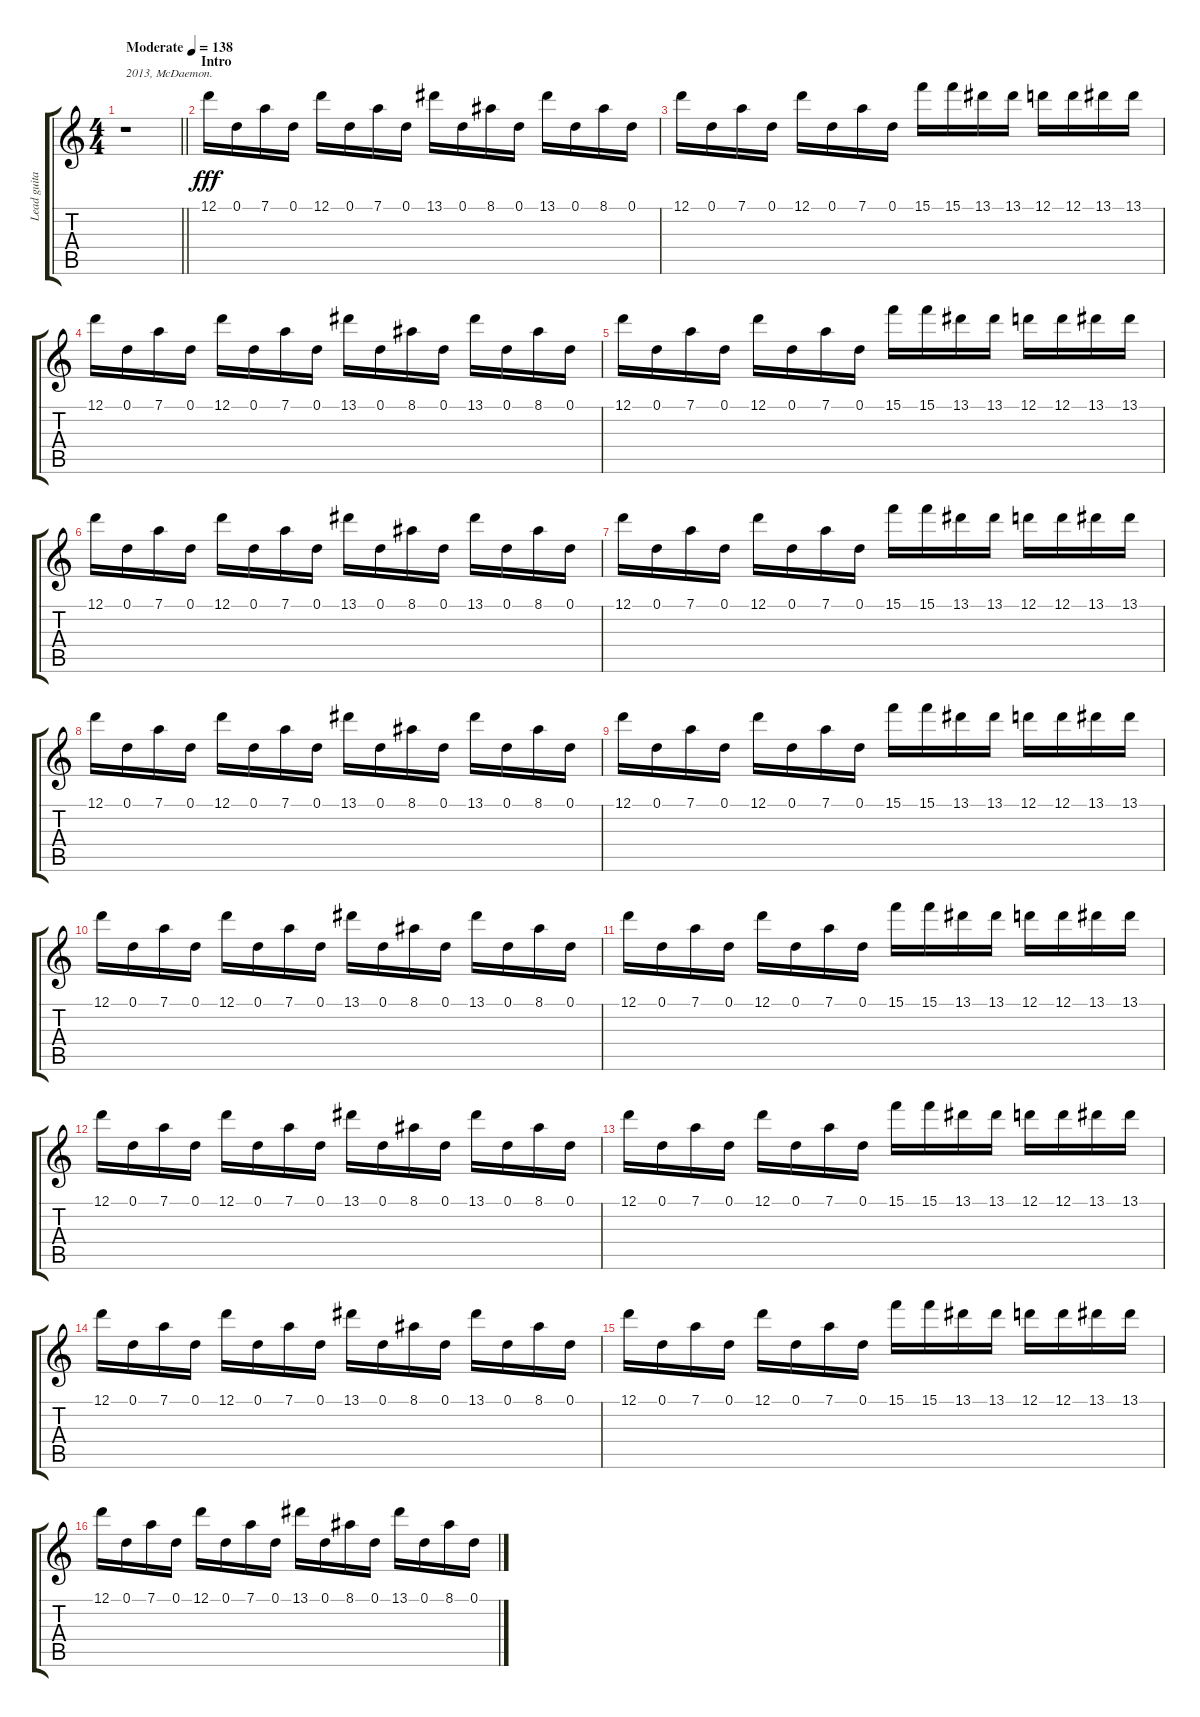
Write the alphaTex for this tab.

\track ("Lead guitar" "Lead guita") {instrument distortionguitar}
\staff {score tabs}
\tuning (D4 B3 G3 D3 A2 D2) {hide}
\ts (4 4)
\tempo (138 "Moderate")
\clef g2
\barLineRight lightlight
\ks c
r.1{txt "2013, McDaemon." dy fff instrument distortionguitar} |
\section ("" "Intro")
12.1.16 0.1.16 7.1.16 0.1.16 12.1.16 0.1.16 7.1.16 0.1.16 13.1.16 0.1.16 8.1.16 0.1.16 13.1.16 0.1.16 8.1.16 0.1.16 |
12.1.16 0.1.16 7.1.16 0.1.16 12.1.16 0.1.16 7.1.16 0.1.16 15.1.16 15.1.16 13.1.16 13.1.16 12.1.16 12.1.16 13.1.16 13.1.16 |
12.1.16 0.1.16 7.1.16 0.1.16 12.1.16 0.1.16 7.1.16 0.1.16 13.1.16 0.1.16 8.1.16 0.1.16 13.1.16 0.1.16 8.1.16 0.1.16 |
12.1.16 0.1.16 7.1.16 0.1.16 12.1.16 0.1.16 7.1.16 0.1.16 15.1.16 15.1.16 13.1.16 13.1.16 12.1.16 12.1.16 13.1.16 13.1.16 |
12.1.16 0.1.16 7.1.16 0.1.16 12.1.16 0.1.16 7.1.16 0.1.16 13.1.16 0.1.16 8.1.16 0.1.16 13.1.16 0.1.16 8.1.16 0.1.16 |
12.1.16 0.1.16 7.1.16 0.1.16 12.1.16 0.1.16 7.1.16 0.1.16 15.1.16 15.1.16 13.1.16 13.1.16 12.1.16 12.1.16 13.1.16 13.1.16 |
12.1.16 0.1.16 7.1.16 0.1.16 12.1.16 0.1.16 7.1.16 0.1.16 13.1.16 0.1.16 8.1.16 0.1.16 13.1.16 0.1.16 8.1.16 0.1.16 |
12.1.16 0.1.16 7.1.16 0.1.16 12.1.16 0.1.16 7.1.16 0.1.16 15.1.16 15.1.16 13.1.16 13.1.16 12.1.16 12.1.16 13.1.16 13.1.16 |
12.1.16 0.1.16 7.1.16 0.1.16 12.1.16 0.1.16 7.1.16 0.1.16 13.1.16 0.1.16 8.1.16 0.1.16 13.1.16 0.1.16 8.1.16 0.1.16 |
12.1.16 0.1.16 7.1.16 0.1.16 12.1.16 0.1.16 7.1.16 0.1.16 15.1.16 15.1.16 13.1.16 13.1.16 12.1.16 12.1.16 13.1.16 13.1.16 |
12.1.16 0.1.16 7.1.16 0.1.16 12.1.16 0.1.16 7.1.16 0.1.16 13.1.16 0.1.16 8.1.16 0.1.16 13.1.16 0.1.16 8.1.16 0.1.16 |
12.1.16 0.1.16 7.1.16 0.1.16 12.1.16 0.1.16 7.1.16 0.1.16 15.1.16 15.1.16 13.1.16 13.1.16 12.1.16 12.1.16 13.1.16 13.1.16 |
12.1.16 0.1.16 7.1.16 0.1.16 12.1.16 0.1.16 7.1.16 0.1.16 13.1.16 0.1.16 8.1.16 0.1.16 13.1.16 0.1.16 8.1.16 0.1.16 |
12.1.16 0.1.16 7.1.16 0.1.16 12.1.16 0.1.16 7.1.16 0.1.16 15.1.16 15.1.16 13.1.16 13.1.16 12.1.16 12.1.16 13.1.16 13.1.16 |
12.1.16 0.1.16 7.1.16 0.1.16 12.1.16 0.1.16 7.1.16 0.1.16 13.1.16 0.1.16 8.1.16 0.1.16 13.1.16 0.1.16 8.1.16 0.1.16
